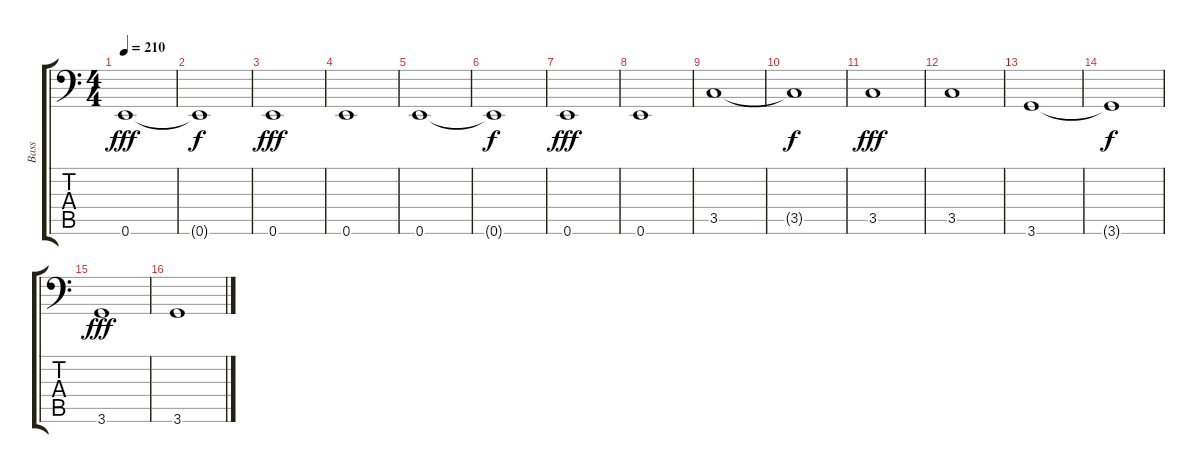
\track ("Bass" "Bass") {instrument electricbassfinger}
\staff {score tabs}
\tuning (E3 B2 G2 D2 A1 E1) {hide}
\ts (4 4)
\tempo 210
\clef f4
\ks c
0.6.1{dy fff} |
0.6{t}.1{dy f} |
0.6.1{dy fff} |
0.6.1 |
0.6.1 |
0.6{t}.1{dy f} |
0.6.1{dy fff} |
0.6.1 |
3.5.1 |
3.5{t}.1{dy f} |
3.5.1{dy fff} |
3.5.1 |
3.6.1 |
3.6{t}.1{dy f} |
3.6.1{dy fff} |
3.6.1
